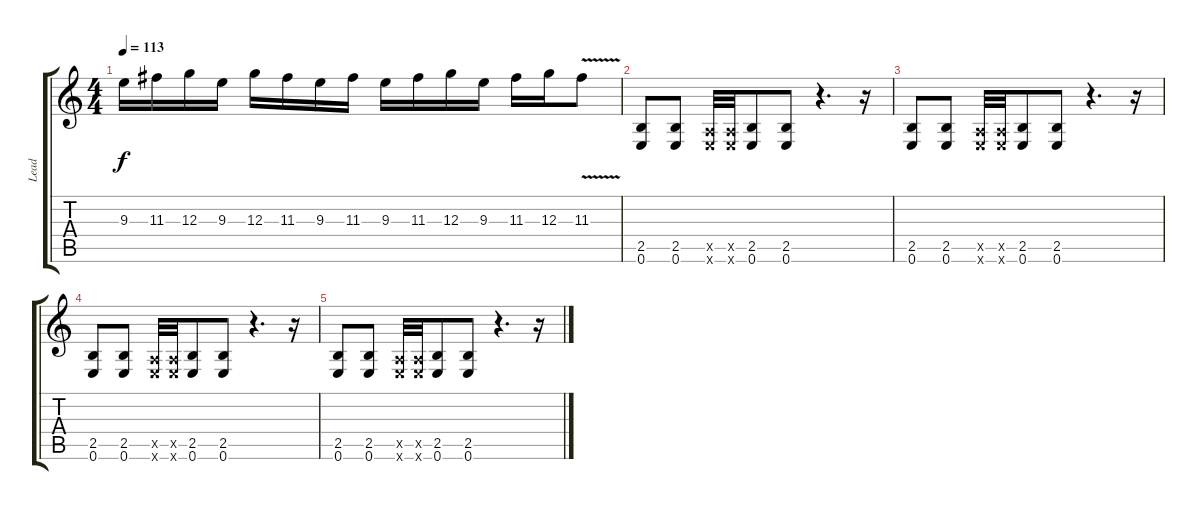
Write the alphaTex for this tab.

\track ("Lead" "Lead") {instrument distortionguitar}
\staff {score tabs}
\tuning (E4 B3 G3 D3 A2 E2) {hide}
\ts (4 4)
\tempo 113
\clef g2
\ks c
9.3.16{dy f} 11.3.16 12.3.16 9.3.16 12.3.16 11.3.16 9.3.16 11.3.16 9.3.16 11.3.16 12.3.16 9.3.16 11.3.16 12.3.16 11.3{v}.8 |
(2.5 0.6).8 (2.5 0.6).8 (0.5{x} 0.6{x}).32 (0.5{x} 0.6{x}).32 (2.5 0.6).8 (2.5 0.6).8 r.4{d} r.16 |
(2.5 0.6).8 (2.5 0.6).8 (0.5{x} 0.6{x}).32 (0.5{x} 0.6{x}).32 (2.5 0.6).8 (2.5 0.6).8 r.4{d} r.16 |
(2.5 0.6).8 (2.5 0.6).8 (0.5{x} 0.6{x}).32 (0.5{x} 0.6{x}).32 (2.5 0.6).8 (2.5 0.6).8 r.4{d} r.16 |
(2.5 0.6).8 (2.5 0.6).8 (0.5{x} 0.6{x}).32 (0.5{x} 0.6{x}).32 (2.5 0.6).8 (2.5 0.6).8 r.4{d} r.16
